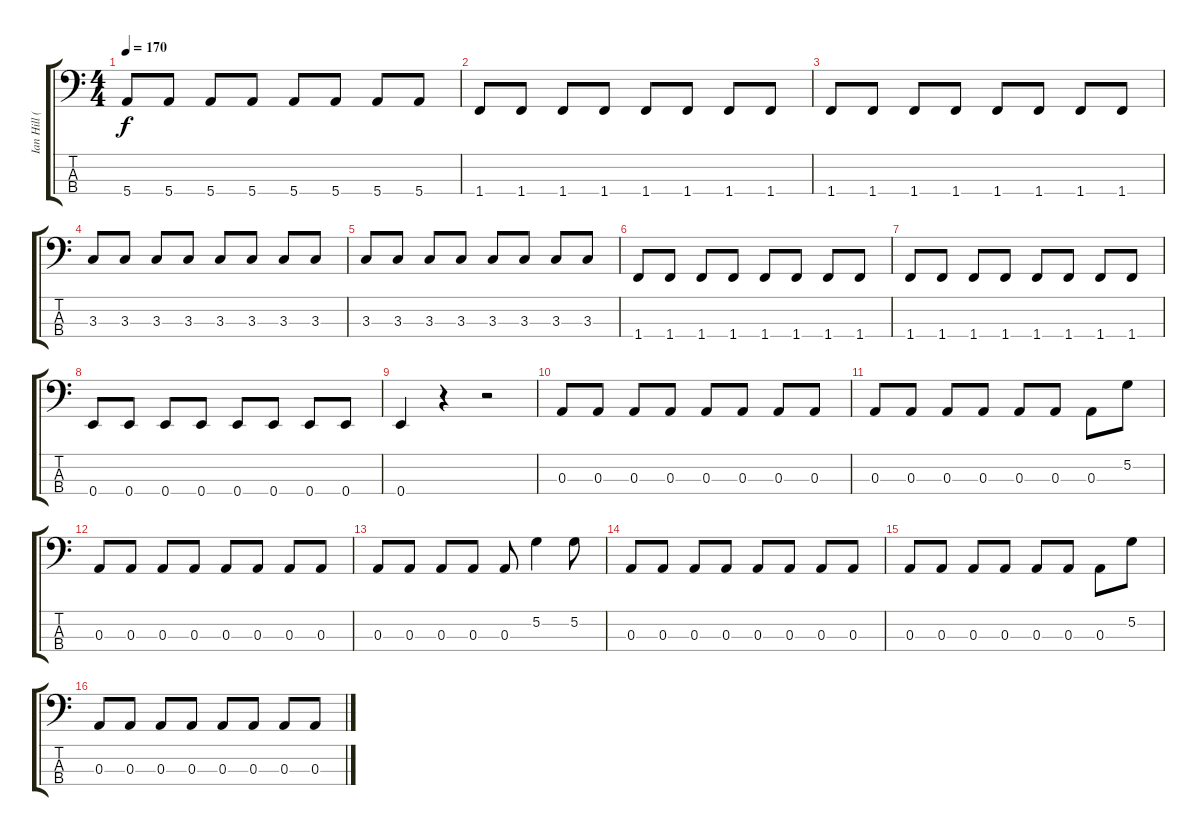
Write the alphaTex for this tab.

\track ("Ian Hill (Bass)" "Ian Hill (") {instrument electricbasspick}
\staff {score tabs}
\tuning (G2 D2 A1 E1) {hide}
\ts (4 4)
\tempo 170
\clef f4
\ks c
5.4.8{dy f} 5.4.8 5.4.8 5.4.8 5.4.8 5.4.8 5.4.8 5.4.8 |
1.4.8 1.4.8 1.4.8 1.4.8 1.4.8 1.4.8 1.4.8 1.4.8 |
1.4.8 1.4.8 1.4.8 1.4.8 1.4.8 1.4.8 1.4.8 1.4.8 |
3.3.8 3.3.8 3.3.8 3.3.8 3.3.8 3.3.8 3.3.8 3.3.8 |
3.3.8 3.3.8 3.3.8 3.3.8 3.3.8 3.3.8 3.3.8 3.3.8 |
1.4.8 1.4.8 1.4.8 1.4.8 1.4.8 1.4.8 1.4.8 1.4.8 |
1.4.8 1.4.8 1.4.8 1.4.8 1.4.8 1.4.8 1.4.8 1.4.8 |
0.4.8 0.4.8 0.4.8 0.4.8 0.4.8 0.4.8 0.4.8 0.4.8 |
0.4.4 r.4 r.2 |
0.3.8 0.3.8 0.3.8 0.3.8 0.3.8 0.3.8 0.3.8 0.3.8 |
0.3.8 0.3.8 0.3.8 0.3.8 0.3.8 0.3.8 0.3.8 5.2.8 |
0.3.8 0.3.8 0.3.8 0.3.8 0.3.8 0.3.8 0.3.8 0.3.8 |
0.3.8 0.3.8 0.3.8 0.3.8 0.3.8 5.2.4 5.2.8 |
0.3.8 0.3.8 0.3.8 0.3.8 0.3.8 0.3.8 0.3.8 0.3.8 |
0.3.8 0.3.8 0.3.8 0.3.8 0.3.8 0.3.8 0.3.8 5.2.8 |
0.3.8 0.3.8 0.3.8 0.3.8 0.3.8 0.3.8 0.3.8 0.3.8
